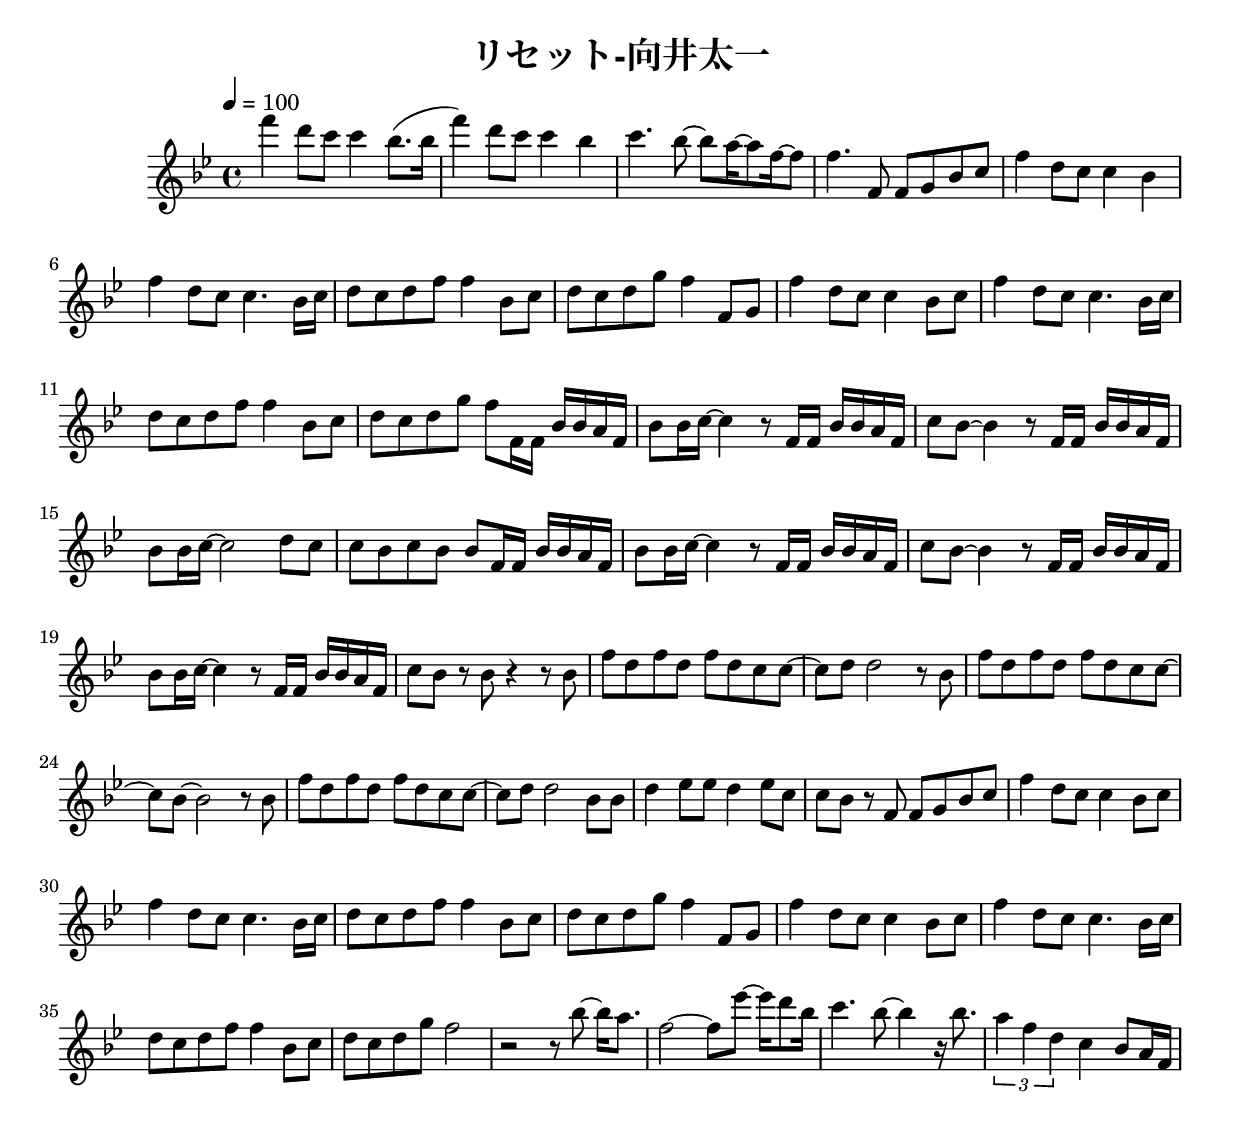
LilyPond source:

\header {
  title = "リセット-向井太一"
  composer = ""
}

\score {
  \relative c' { \key bes \major \time 4/4 \tempo 4 = 100
    f''4 d8 c c4 bes8. (bes16 | f'4) d8 c c4 bes | c4. bes8~ bes a16~ a8 f16~ f8 | f4. f,8 f g bes c |
    f4 d8 c c4 bes | f' d8 c c4. bes16 c | d8 c d f f4 bes,8 c | d c d g f4 f,8 g |
    f'4 d8 c c4 bes8 c | f4 d8 c c4. bes16 c | d8 c d f f4 bes,8 c | d c d g f f,16 f bes bes a f |
    bes8 bes16 c~ c4 r8 f,16 f bes bes a f | c'8 bes~ bes4 r8 f16 f bes bes a f | bes8 bes16 c~ c2 d8 c |
    c bes c bes bes f16 f bes bes a f |bes8 bes16 c~ c4 r8 f,16 f bes bes a f | c'8 bes~ bes4 r8 f16 f bes bes a f |
    bes8 bes16 c~ c4 r8 f,16 f bes bes a f | c'8 bes r bes r4 r8 bes | f' d f d f d c c~ |c d d2 r8 bes |
    f' d f d f d c c~ | c bes~ bes2 r8 bes | f' d f d f d c c~ |c d d2 bes8 bes | d4 ees8 ees d4 ees8 c |
    c bes r f f g bes c |

    f4 d8 c c4 bes8 c | f4 d8 c c4. bes16 c | d8 c d f f4 bes,8 c | d c d g f4 f,8 g | f'4 d8 c c4 bes8 c |
    f4 d8 c c4. bes16 c | d8 c d f f4 bes,8 c | d c d g f2 | r2 r8 bes8~ bes16 a8. | f2~ f8 ees'~ ees16 d8 bes16 |
    c4. bes8~ bes4 r16 bes8. | \tuplet 3/2 { a4 f d } c bes8 a16 f | 
  }

  \layout {}
  \midi {}
}